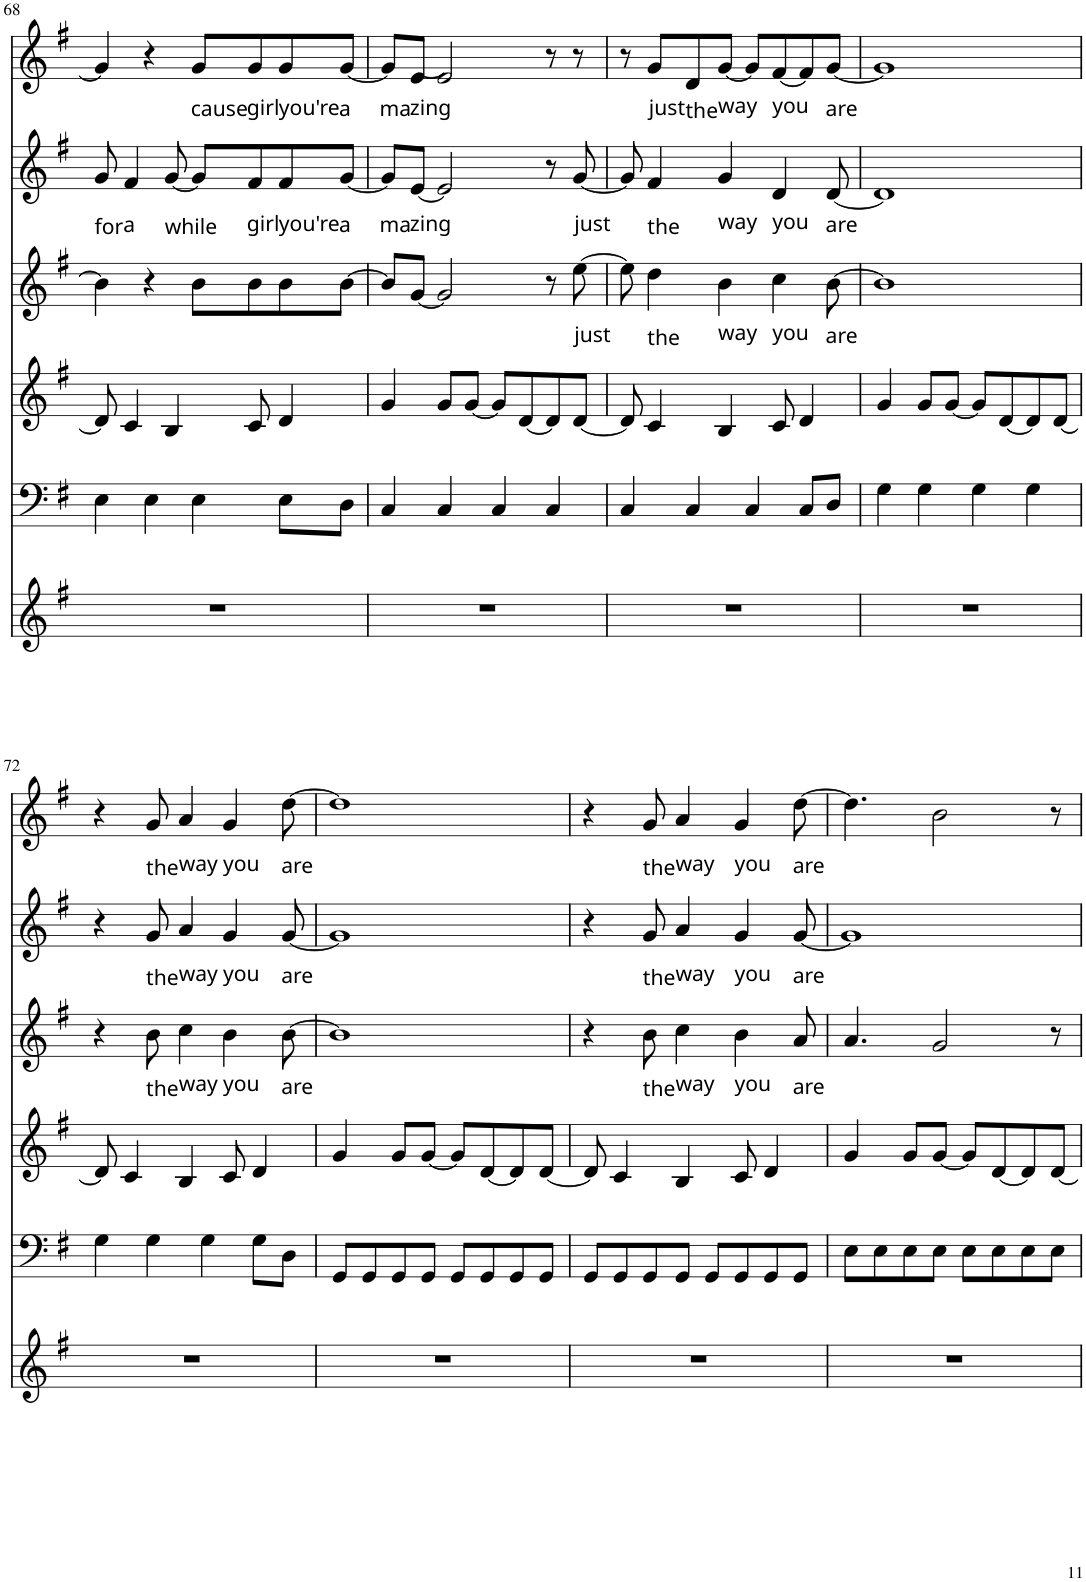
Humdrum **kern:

**kern	**kern	**kern	**kern	**text	**kern	**text	**kern	**text
*part6	*part5	*part4	*part3	*part3	*part2	*part2	*part1	*part1
*staff6	*staff5	*staff4	*staff3	*staff3	*staff2	*staff2	*staff1	*staff1
*I"Alto	*I"Alto	*I"Mezzosoprano	*I"Soprano	*	*I"Alto/Lead 2	*	*I"Lead	*
!!LO:PB:g=z
*clefG2	*clefF4	*clefG2	*clefG2	*	*clefG2	*	*clefG2	*
*k[f#]	*k[f#]	*k[f#]	*k[f#]	*	*k[f#]	*	*k[f#]	*
*M4/4	*M4/4	*M4/4	*M4/4	*	*M4/4	*	*M4/4	*
=68	=68	=68	=68	=68	=68	=68	=68	=68
!	!	!	!	!	!	!LO:LY:b	!	!
1r	4E\	8d/]	4b\]	.	8g/	for	4g/]	.
!	!	!	!	!	!	!LO:LY:b	!	!
.	.	4c/	.	.	4f#/	a	.	.
.	4E\	.	4r	.	.	.	4r	.
!	!	!	!	!	!	!LO:LY:b	!	!
.	.	4B/	.	.	[8g/	while	.	.
!	!	!	!	!	!	!	!	!LO:LY:b
.	4E\	.	8b\L	.	8g/L]	.	8g/L	cause
!	!	!	!	!	!	!LO:LY:b	!	!LO:LY:b
.	.	8c/	8b\	.	8f#/	girl	8g/	girl
!	!	!	!	!	!	!LO:LY:b	!	!LO:LY:b
.	8E\L	4d/	8b\	.	8f#/	you're	8g/	you're
!	!	!	!	!	!	!LO:LY:b	!	!LO:LY:b
.	8D\J	.	[8b\J	.	[8g/J	a	[8g/J	a
=69	=69	=69	=69	=69	=69	=69	=69	=69
!	!	!	!	!	!	!LO:LY:b	!	!LO:LY:b
1r	4C/	4g/	8b/L]	.	8g/L]	ma	8g/L]	ma
!	!	!	!	!	!	!LO:LY:b	!	!LO:LY:b
.	.	.	[8g/J	.	[8e/J	zing	[8e/J	zing
.	4C/	8g/L	2g/]	.	2e/]	.	2e/]	.
.	.	[8g/J	.	.	.	.	.	.
.	4C/	8g/L]	.	.	.	.	.	.
.	.	[8d/	.	.	.	.	.	.
.	4C/	8d/]	8r	.	8r	.	8r	.
!	!	!	!	!LO:LY:b	!	!LO:LY:b	!	!
.	.	[8d/J	[8ee\	just	[8g/	just	8r	.
=70	=70	=70	=70	=70	=70	=70	=70	=70
1r	4C/	8d/]	8ee\]	.	8g/]	.	8r	.
!	!	!	!	!LO:LY:b	!	!LO:LY:b	!	!LO:LY:b
.	.	4c/	4dd\	the	4f#/	the	8g/L	just
!	!	!	!	!	!	!	!	!LO:LY:b
.	4C/	.	.	.	.	.	8d/	the
!	!	!	!	!LO:LY:b	!	!LO:LY:b	!	!LO:LY:b
.	.	4B/	4b\	way	4g/	way	[8g/J	way
.	4C/	.	.	.	.	.	8g/L]	.
!	!	!	!	!LO:LY:b	!	!LO:LY:b	!	!LO:LY:b
.	.	8c/	4cc\	you	4d/	you	[8f#/	you
.	8C/L	4d/	.	.	.	.	8f#/]	.
!	!	!	!	!LO:LY:b	!	!LO:LY:b	!	!LO:LY:b
.	8D/J	.	[8b\	are	[8d/	are	[8g/J	are
=71	=71	=71	=71	=71	=71	=71	=71	=71
1r	4G\	4g/	1b]	.	1d]	.	1g]	.
.	4G\	8g/L	.	.	.	.	.	.
.	.	[8g/J	.	.	.	.	.	.
.	4G\	8g/L]	.	.	.	.	.	.
.	.	[8d/	.	.	.	.	.	.
.	4G\	8d/]	.	.	.	.	.	.
.	.	[8d/J	.	.	.	.	.	.
!!LO:LB:g=z
=72	=72	=72	=72	=72	=72	=72	=72	=72
1r	4G\	8d/]	4r	.	4r	.	4r	.
.	.	4c/	.	.	.	.	.	.
!	!	!	!	!LO:LY:b	!	!LO:LY:b	!	!LO:LY:b
.	4G\	.	8b\	the	8g/	the	8g/	the
!	!	!	!	!LO:LY:b	!	!LO:LY:b	!	!LO:LY:b
.	.	4B/	4cc\	way	4a/	way	4a/	way
.	4G\	.	.	.	.	.	.	.
!	!	!	!	!LO:LY:b	!	!LO:LY:b	!	!LO:LY:b
.	.	8c/	4b\	you	4g/	you	4g/	you
.	8G\L	4d/	.	.	.	.	.	.
!	!	!	!	!LO:LY:b	!	!LO:LY:b	!	!LO:LY:b
.	8D\J	.	[8b\	are	[8g/	are	[8dd\	are
=73	=73	=73	=73	=73	=73	=73	=73	=73
1r	8GG/L	4g/	1b]	.	1g]	.	1dd]	.
.	8GG/	.	.	.	.	.	.	.
.	8GG/	8g/L	.	.	.	.	.	.
.	8GG/J	[8g/J	.	.	.	.	.	.
.	8GG/L	8g/L]	.	.	.	.	.	.
.	8GG/	[8d/	.	.	.	.	.	.
.	8GG/	8d/]	.	.	.	.	.	.
.	8GG/J	[8d/J	.	.	.	.	.	.
=74	=74	=74	=74	=74	=74	=74	=74	=74
1r	8GG/L	8d/]	4r	.	4r	.	4r	.
.	8GG/	4c/	.	.	.	.	.	.
!	!	!	!	!LO:LY:b	!	!LO:LY:b	!	!LO:LY:b
.	8GG/	.	8b\	the	8g/	the	8g/	the
!	!	!	!	!LO:LY:b	!	!LO:LY:b	!	!LO:LY:b
.	8GG/J	4B/	4cc\	way	4a/	way	4a/	way
.	8GG/L	.	.	.	.	.	.	.
!	!	!	!	!LO:LY:b	!	!LO:LY:b	!	!LO:LY:b
.	8GG/	8c/	4b\	you	4g/	you	4g/	you
.	8GG/	4d/	.	.	.	.	.	.
!	!	!	!	!LO:LY:b	!	!LO:LY:b	!	!LO:LY:b
.	8GG/J	.	8a/	are	[8g/	are	[8dd\	are
=75	=75	=75	=75	=75	=75	=75	=75	=75
1r	8E\L	4g/	4.a/	.	1g]	.	4.dd\]	.
.	8E\	.	.	.	.	.	.	.
.	8E\	8g/L	.	.	.	.	.	.
.	8E\J	[8g/J	2g/	.	.	.	2b\	.
.	8E\L	8g/L]	.	.	.	.	.	.
.	8E\	[8d/	.	.	.	.	.	.
.	8E\	8d/]	.	.	.	.	.	.
.	8E\J	[8d/J	8r	.	.	.	8r	.
=	=	=	=	=	=	=	=	=
*-	*-	*-	*-	*-	*-	*-	*-	*-
